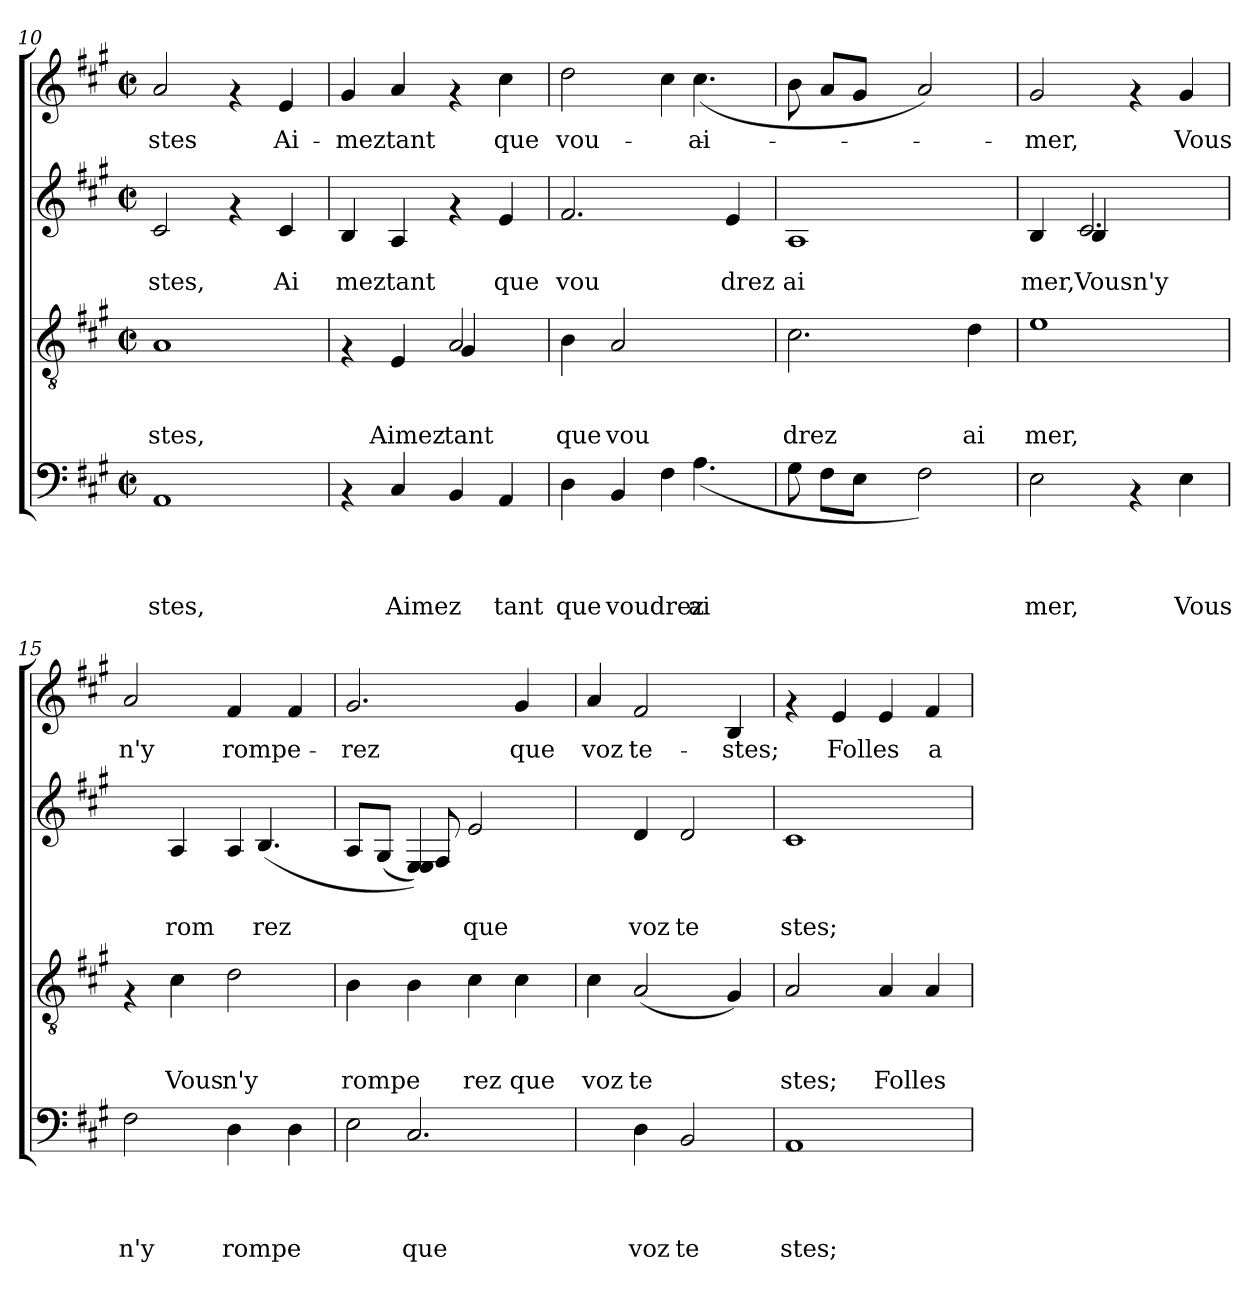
**kern	**text	**text	**text	**text	**kern	**text	**text	**text	**kern	**text	**text	**kern	**text
*part4	*part4	*part4	*part4	*part4	*part3	*part3	*part3	*part3	*part2	*part2	*part2	*part1	*part1
*staff4	*staff4	*staff4	*staff4	*staff4	*staff3	*staff3	*staff3	*staff3	*staff2	*staff2	*staff2	*staff1	*staff1
*clefF4	*	*	*	*	*clefGv2	*	*	*	*clefG2	*	*	*clefG2	*
*k[f#c#g#]	*	*	*	*	*k[f#c#g#]	*	*	*	*k[f#c#g#]	*	*	*k[f#c#g#]	*
*A:	*	*	*	*	*A:	*	*	*	*A:	*	*	*A:	*
*M2/2	*	*	*	*	*M2/2	*	*	*	*M2/2	*	*	*M2/2	*
*met(c|)	*	*	*	*	*met(c|)	*	*	*	*met(c|)	*	*	*met(c|)	*
=10	=10	=10	=10	=10	=10	=10	=10	=10	=10	=10	=10	=10	=10
!	!	!	!	!LO:LY:b	!	!	!	!LO:LY:b	!	!	!LO:LY:b	!	!LO:LY:b
1AA	.	.	.	stes,	1A	.	.	stes,	2c#/	.	stes,	2a/	-stes
.	.	.	.	.	.	.	.	.	4rf	.	.	4rf	.
!	!	!	!	!	!	!	!	!	!	!	!LO:LY:b	!	!LO:LY:b
.	.	.	.	.	.	.	.	.	4c#/	.	Ai	4e/	Ai-
=11	=11	=11	=11	=11	=11	=11	=11	=11	=11	=11	=11	=11	=11
*	*	*	*	*	*^	*	*	*	*	*	*	*	*
!	!	!	!	!	!	!	!	!	!	!	!	!LO:LY:b	!	!LO:LY:b
4rAA	.	.	.	.	4rF	2ryy	.	.	.	4B/	.	mez	4g#/	-mez
!	!	!	!	!LO:LY:b	!	!	!	!	!LO:LY:b	!	!	!LO:LY:b	!	!LO:LY:b
4C#/	.	.	.	Aimez	4E/	.	.	.	Aimez	4A/	.	tant	4a/	tant
!	!	!	!	!	!	!	!	!	!LO:LY:b	!	!	!	!	!
4BB/	.	.	.	.	2A/	4G#/	.	.	tant	4rf	.	.	4rf	.
!	!	!	!	!LO:LY:b	!	!	!	!	!	!	!	!LO:LY:b	!	!LO:LY:b
4AA/	.	.	.	tant	.	4ryy	.	.	.	4e/	.	que	4cc#\	que
=12	=12	=12	=12	=12	=12	=12	=12	=12	=12	=12	=12	=12	=12	=12
!	!	!	!	!LO:LY:b	!	!	!	!	!LO:LY:b	!	!	!LO:LY:b	!	!LO:LY:b
*^	*	*	*	*	*v	*v	*	*	*	*	*	*	*^	*
4D\	2ryy	.	.	.	que	4B\	.	.	que	2.f#/	.	vou	2dd\	2ryy	vou-
!	!	!	!	!	!LO:LY:b	!	!	!	!LO:LY:b	!	!	!	!	!	!
4BB/	.	.	.	.	voudrez	2A/	.	.	vou	.	.	.	.	.	.
4F#\	8ryy	.	.	.	.	.	.	.	.	.	.	.	4cc#\	8ryy	.
!	!	!	!	!	!LO:LY:b	!	!	!	!	!	!	!	!	!	!LO:LY:b
.	(>4.A\	.	.	.	ai	.	.	.	.	.	.	.	.	(>4.cc#\	-ai-
!	!	!	!	!	!	!	!	!	!	!	!	!LO:LY:b	!	!	!
4ryy	.	.	.	.	.	4ryy	.	.	.	4e/	.	drez	4ryy	.	.
*v	*v	*	*	*	*	*	*	*	*	*	*	*	*v	*v	*
=13	=13	=13	=13	=13	=13	=13	=13	=13	=13	=13	=13	=13	=13
!	!	!	!	!	!	!	!	!LO:LY:b	!	!	!LO:LY:b	!	!
8G#\	.	.	.	.	2.c#\	.	.	drez	1A	.	ai	8b\	.
8F#\L	.	.	.	.	.	.	.	.	.	.	.	8a/L	.
8E\J	.	.	.	.	.	.	.	.	.	.	.	8g#/J	.
8ryy	.	.	.	.	.	.	.	.	.	.	.	8ryy	.
2F#\)	.	.	.	.	.	.	.	.	.	.	.	2a/)	.
!	!	!	!	!	!	!	!	!LO:LY:b	!	!	!	!	!
.	.	.	.	.	4d\	.	.	ai	.	.	.	.	.
=14	=14	=14	=14	=14	=14	=14	=14	=14	=14	=14	=14	=14	=14
!	!	!	!	!LO:LY:b	!	!	!	!LO:LY:b	!	!	!LO:LY:b	!	!LO:LY:b
*	*	*	*	*	*	*	*	*	*^	*	*	*	*
2E\	.	.	.	mer,	1e	.	.	mer,	4B/	4ryy	.	mer,	2g#/	-mer,
!	!	!	!	!	!	!	!	!	!	!	!	!LO:LY:b	!	!
.	.	.	.	.	.	.	.	.	2.c#/	4B/	.	Vousn'y	.	.
4rAA	.	.	.	.	.	.	.	.	.	2ryy	.	.	4rf	.
!	!	!	!	!LO:LY:b	!	!	!	!	!	!	!	!	!	!LO:LY:b
4E\	.	.	.	Vous	.	.	.	.	.	.	.	.	4g#/	Vous
=15	=15	=15	=15	=15	=15	=15	=15	=15	=15	=15	=15	=15	=15	=15
!	!	!	!	!LO:LY:b	!	!	!	!	!	!	!	!	!	!LO:LY:b
2F#\	.	.	.	n'y	4rF	.	.	.	4ryy	2ryy	.	.	2a/	n'y
!	!	!	!	!	!	!	!	!LO:LY:b	!	!	!	!LO:LY:b	!	!
.	.	.	.	.	4c#\	.	.	Vous	4A/	.	.	rom	.	.
!	!	!	!	!LO:LY:b	!	!	!	!LO:LY:b	!	!	!	!	!	!LO:LY:b
4D\	.	.	.	rompe	2d\	.	.	n'y	4A/	8ryy	.	.	4f#/	rompe-
!	!	!	!	!	!	!	!	!	!	!	!	!LO:LY:b	!	!
.	.	.	.	.	.	.	.	.	.	(<4.B/	.	rez	.	.
4D\	.	.	.	.	.	.	.	.	4ryy	.	.	.	4f#/	.
=16	=16	=16	=16	=16	=16	=16	=16	=16	=16	=16	=16	=16	=16	=16
*^	*	*	*	*	*	*	*	*	*	*	*	*	*	*
!	!	!	!	!	!	!	!	!	!LO:LY:b	!	!	!	!	!	!LO:LY:b
2E\	4ryy	.	.	.	.	4B\	.	.	rompe	8A/L	4ryy	.	.	2.g#/	-rez
.	.	.	.	.	.	.	.	.	.	(8G#/J	.	.	.	.	.
!	!	!	!	!	!LO:LY:b	!	!	!	!	!	!	!	!	!	!
.	2.C#/	.	.	.	que	4B\	.	.	.	4E/ 4E/))	8F#/	.	.	.	.
.	.	.	.	.	.	.	.	.	.	.	2ryy	.	.	.	.
!	!	!	!	!	!	!	!	!	!LO:LY:b	!	!	!	!LO:LY:b	!	!
2ryy	.	.	.	.	.	4c#\	.	.	rez	2e/	.	.	que	.	.
!	!	!	!	!	!	!	!	!	!LO:LY:b	!	!	!	!	!	!LO:LY:b
.	.	.	.	.	.	4c#\	.	.	que	.	.	.	.	4g#/	que
.	.	.	.	.	.	.	.	.	.	.	8ryy	.	.	.	.
*v	*v	*	*	*	*	*	*	*	*	*	*	*	*	*	*
=17	=17	=17	=17	=17	=17	=17	=17	=17	=17	=17	=17	=17	=17	=17
!	!	!	!	!	!	!	!	!LO:LY:b	!	!	!	!	!	!LO:LY:b
*	*	*	*	*	*	*	*	*	*v	*v	*	*	*	*
4ryy	.	.	.	.	4c#\	.	.	voz	4ryy	.	.	4a/	voz
!	!	!	!	!LO:LY:b	!	!	!	!LO:LY:b	!	!	!LO:LY:b	!	!LO:LY:b
4D\	.	.	.	voz	(<2A/	.	.	te	4d/	.	voz	2f#/	te-
!	!	!	!	!LO:LY:b	!	!	!	!	!	!	!LO:LY:b	!	!
2BB/	.	.	.	te	.	.	.	.	2d/	.	te	.	.
!	!	!	!	!	!	!	!	!	!	!	!	!	!LO:LY:b
.	.	.	.	.	4G#/)	.	.	.	.	.	.	4B/	-stes;
!!LO:PB:g=z
=18	=18	=18	=18	=18	=18	=18	=18	=18	=18	=18	=18	=18	=18
!	!	!	!	!LO:LY:b	!	!	!	!LO:LY:b	!	!	!LO:LY:b	!	!
1AA	.	.	.	stes;	2A/	.	.	stes;	1c#	.	stes;	4rf	.
!	!	!	!	!	!	!	!	!	!	!	!	!	!LO:LY:b
.	.	.	.	.	.	.	.	.	.	.	.	4e/	Folles
!	!	!	!	!	!	!	!	!LO:LY:b	!	!	!	!	!
.	.	.	.	.	4A/	.	.	Folles	.	.	.	4e/	.
!	!	!	!	!	!	!	!	!	!	!	!	!	!LO:LY:b
.	.	.	.	.	4A/	.	.	.	.	.	.	4f#/	a
=	=	=	=	=	=	=	=	=	=	=	=	=	=
*-	*-	*-	*-	*-	*-	*-	*-	*-	*-	*-	*-	*-	*-
